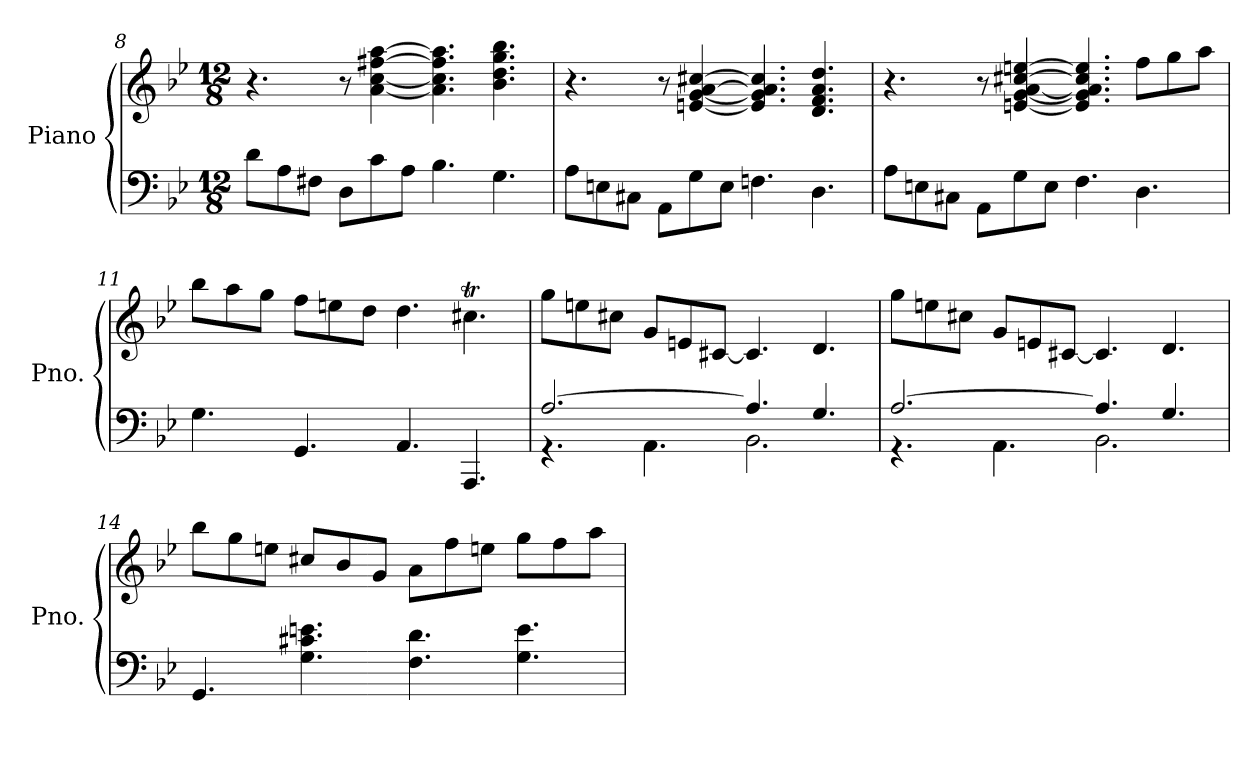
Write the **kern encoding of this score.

**kern	**kern
*part1	*part1
*staff2	*staff1
*I"Piano	*
*I'Pno.	*
*clefF4	*clefG2
*k[b-e-]	*k[b-e-]
*M12/8	*M12/8
=8	=8
8d\L	4.r
8A\	.
8F#X\J	.
8D\L	8r
8c\	[4a\ [4cc\ [4ff#X\ [4aa\
8A\J	.
4.B-\	4.a\] 4.cc\] 4.ff#\] 4.aa\]
4.G\	4.b-\ 4.dd\ 4.gg\ 4.bb-\
=9	=9
8A\L	4.r
8En\	.
8C#X\J	.
8AA\L	8r
8G\	[4en/ [4g/ [4a/ [4cc#X/
8E\J	.
4.Fn\	4.e/] 4.g/] 4.a/] 4.cc#/]
4.D\	4.d/ 4.f/ 4.a/ 4.dd/
!!LO:LB:g=z
=10	=10
8A\L	4.r
8En\	.
8C#X\J	.
8AA\L	8r
8G\	[4en/ [4g/ [4a/ [4cc#X/ [4een/
8E\J	.
4.F\	4.e/] 4.g/] 4.a/] 4.cc#/] 4.ee/]
4.D\	8ff\L
.	8gg\
.	8aa\J
=11	=11
4.G\	8bb-\L
.	8aa\
.	8gg\J
4.GG/	8ff\L
.	8een\
.	8dd\J
4.AA/	4.dd\
4.AAA/	4.cc#Xt\
=12	=12
*^	*
[2.A/	4.r	8gg\L
.	.	8een\
.	.	8cc#X\J
.	4.AA\	8g/L
.	.	8en/
.	.	[8c#X/J
4.A/]	2.BB-\	4.c#/]
4.G/	.	4.d/
!!LO:LB:g=z
=13	=13	=13
[2.A/	4.r	8gg\L
.	.	8een\
.	.	8cc#X\J
.	4.AA\	8g/L
.	.	8en/
.	.	[8c#X/J
4.A/]	2.BB-\	4.c#/]
4.G/	.	4.d/
*v	*v	*
=14	=14
4.GG/	8bb-\L
.	8gg\
.	8een\J
4.G\ 4.c#X\ 4.en\	8cc#X/L
.	8b-/
.	8g/J
4.F\ 4.d\	8a\L
.	8ff\
.	8een\J
4.G\ 4.e\	8gg\L
.	8ff\
.	8aa\J
=	=
*-	*-
